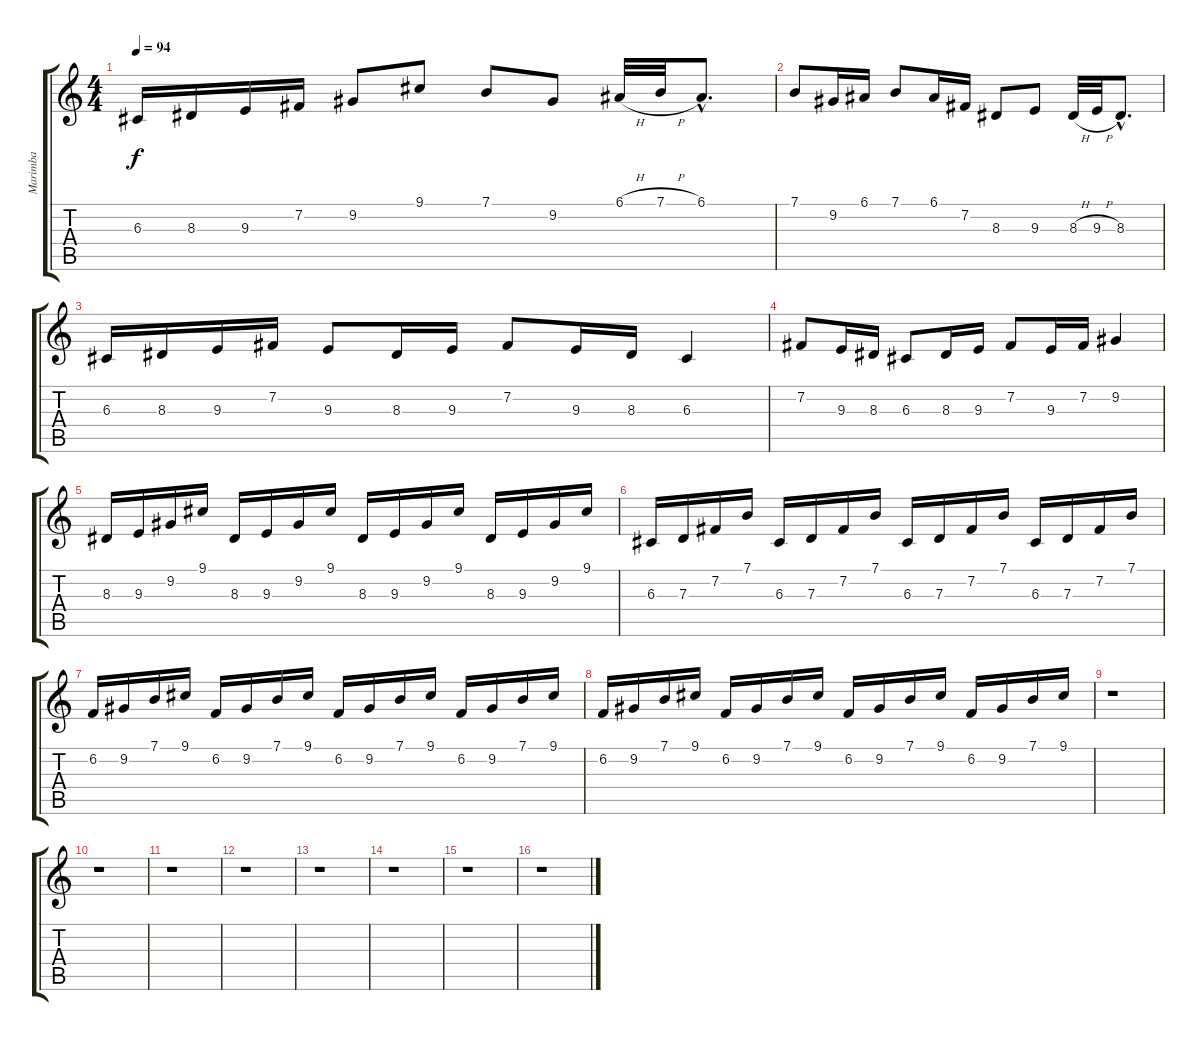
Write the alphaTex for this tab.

\track ("Marimba" "Marimba") {instrument marimba}
\staff {score tabs}
\tuning (E4 B3 G3 D3 A2 E2) {hide}
\ts (4 4)
\tempo 94
\clef g2
\ks c
6.3.16{dy f} 8.3.16 9.3.16 7.2.16 9.2.8 9.1.8 7.1.8 9.2.8 6.1{h}.32 7.1{h}.32 6.1{hac}.8{d} |
7.1.8 9.2.16 6.1.16 7.1.8 6.1.16 7.2.16 8.3.8 9.3.8 8.3{h}.32 9.3{h}.32 8.3{hac}.8{d} |
6.3.16 8.3.16 9.3.16 7.2.16 9.3.8 8.3.16 9.3.16 7.2.8 9.3.16 8.3.16 6.3.4 |
7.2.8 9.3.16 8.3.16 6.3.8 8.3.16 9.3.16 7.2.8 9.3.16 7.2.16 9.2.4 |
8.3.16 9.3.16 9.2.16 9.1.16 8.3.16 9.3.16 9.2.16 9.1.16 8.3.16 9.3.16 9.2.16 9.1.16 8.3.16 9.3.16 9.2.16 9.1.16 |
6.3.16 7.3.16 7.2.16 7.1.16 6.3.16 7.3.16 7.2.16 7.1.16 6.3.16 7.3.16 7.2.16 7.1.16 6.3.16 7.3.16 7.2.16 7.1.16 |
6.2.16 9.2.16 7.1.16 9.1.16 6.2.16 9.2.16 7.1.16 9.1.16 6.2.16 9.2.16 7.1.16 9.1.16 6.2.16 9.2.16 7.1.16 9.1.16 |
6.2.16 9.2.16 7.1.16 9.1.16 6.2.16 9.2.16 7.1.16 9.1.16 6.2.16 9.2.16 7.1.16 9.1.16 6.2.16 9.2.16 7.1.16 9.1.16 |
r.1 |
r.1 |
r.1 |
r.1 |
r.1 |
r.1 |
r.1 |
r.1
